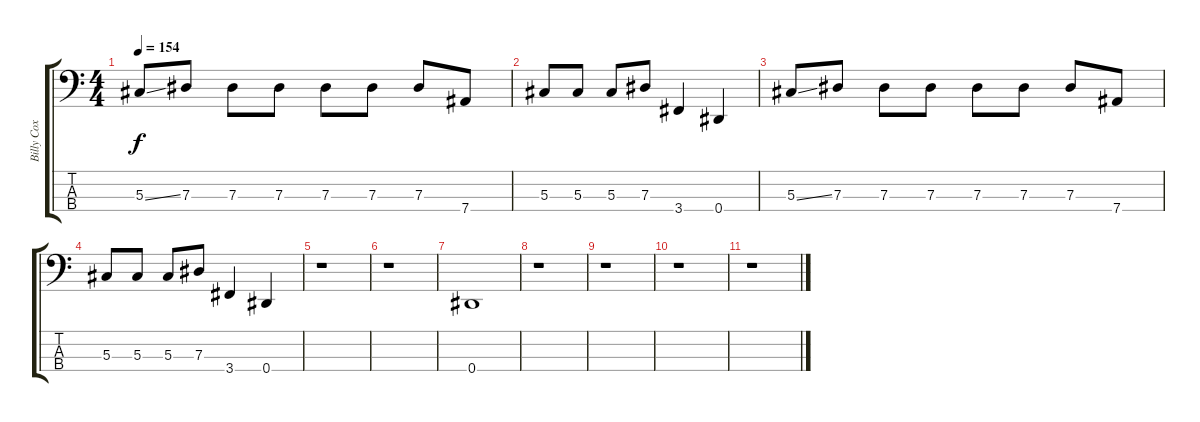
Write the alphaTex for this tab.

\track ("Billy Cox" "Billy Cox") {instrument electricbassfinger}
\staff {score tabs}
\tuning (Gb2 Db2 Ab1 Eb1) {hide}
\ts (4 4)
\tempo 154
\clef f4
\ks c
5.3{ss}.8{dy f} 7.3.8 7.3.8 7.3.8 7.3.8 7.3.8 7.3.8 7.4.8 |
5.3.8 5.3.8 5.3.8 7.3.8 3.4.4 0.4.4 |
5.3{ss}.8 7.3.8 7.3.8 7.3.8 7.3.8 7.3.8 7.3.8 7.4.8 |
5.3.8 5.3.8 5.3.8 7.3.8 3.4.4 0.4.4 |
r.1 |
r.1 |
0.4.1 |
r.1 |
r.1 |
r.1 |
r.1
